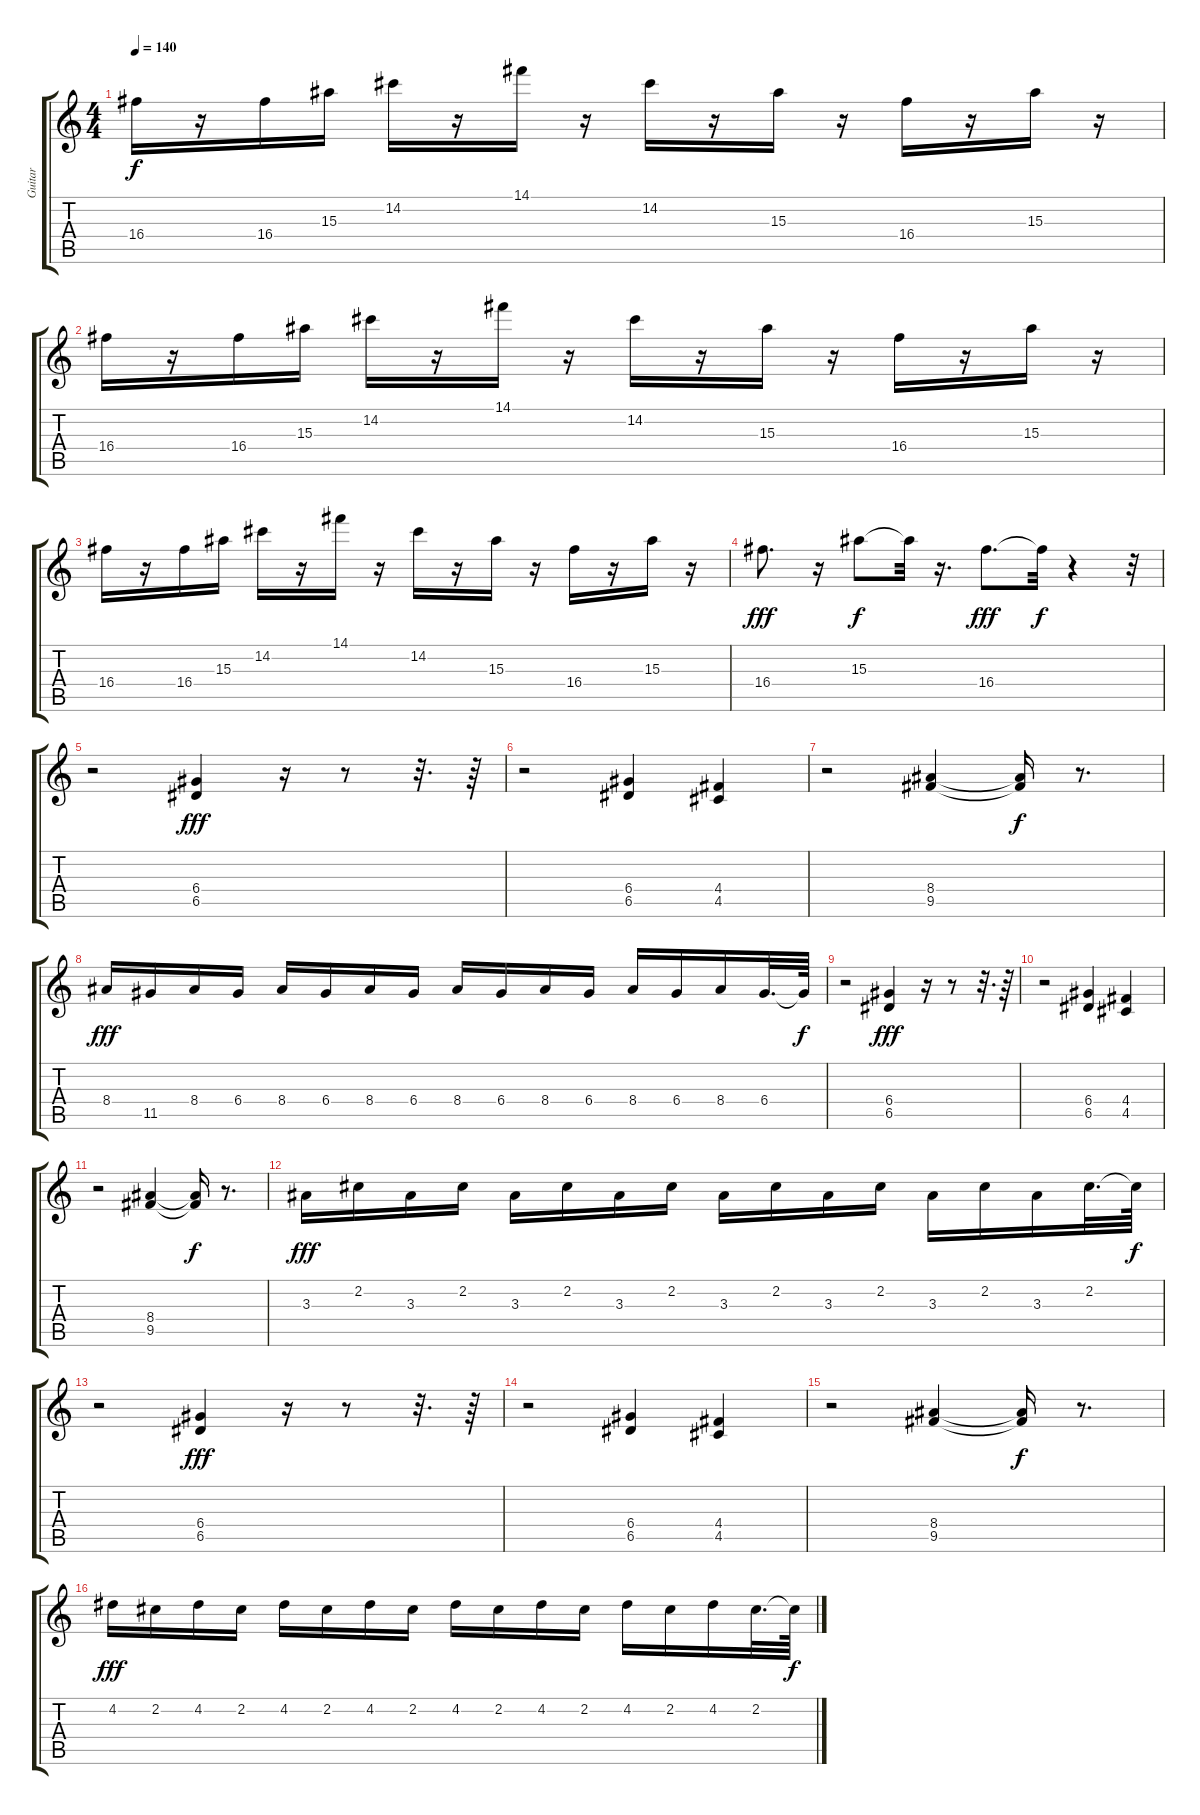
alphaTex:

\track ("Guitar" "Guitar") {instrument overdrivenguitar}
\staff {score tabs}
\tuning (E4 B3 G3 D3 A2 E2) {hide}
\ts (4 4)
\tempo 140
\clef g2
\ks c
16.4.16{dy f} r.16 16.4.16 15.3.16 14.2.16 r.16 14.1.16 r.16 14.2.16 r.16 15.3.16 r.16 16.4.16 r.16 15.3.16 r.16 |
16.4.16 r.16 16.4.16 15.3.16 14.2.16 r.16 14.1.16 r.16 14.2.16 r.16 15.3.16 r.16 16.4.16 r.16 15.3.16 r.16 |
16.4.16 r.16 16.4.16 15.3.16 14.2.16 r.16 14.1.16 r.16 14.2.16 r.16 15.3.16 r.16 16.4.16 r.16 15.3.16 r.16 |
16.4.8{d dy fff} r.16 15.3.8{dy f} 15.3{t}.32 r.16{d} 16.4.8{d dy fff} 16.4{t}.32{dy f} r.4 r.32 |
r.2 (6.4 6.5).4{dy fff} r.16 r.8 r.32{d} r.64 |
r.2 (6.4 6.5).4 (4.4 4.5).4 |
r.2 (8.4 9.5).4 (8.4{t} 9.5{t}).16{dy f} r.8{d} |
8.4.16{dy fff} 11.5.16 8.4.16 6.4.16 8.4.16 6.4.16 8.4.16 6.4.16 8.4.16 6.4.16 8.4.16 6.4.16 8.4.16 6.4.16 8.4.16 6.4.32{d} 6.4{t}.64{dy f} |
r.2 (6.4 6.5).4{dy fff} r.16 r.8 r.32{d} r.64 |
r.2 (6.4 6.5).4 (4.4 4.5).4 |
r.2 (8.4 9.5).4 (8.4{t} 9.5{t}).16{dy f} r.8{d} |
3.3.16{dy fff} 2.2.16 3.3.16 2.2.16 3.3.16 2.2.16 3.3.16 2.2.16 3.3.16 2.2.16 3.3.16 2.2.16 3.3.16 2.2.16 3.3.16 2.2.32{d} 2.2{t}.64{dy f} |
r.2 (6.4 6.5).4{dy fff} r.16 r.8 r.32{d} r.64 |
r.2 (6.4 6.5).4 (4.4 4.5).4 |
r.2 (8.4 9.5).4 (8.4{t} 9.5{t}).16{dy f} r.8{d} |
4.2.16{dy fff} 2.2.16 4.2.16 2.2.16 4.2.16 2.2.16 4.2.16 2.2.16 4.2.16 2.2.16 4.2.16 2.2.16 4.2.16 2.2.16 4.2.16 2.2.32{d} 2.2{t}.64{dy f}
